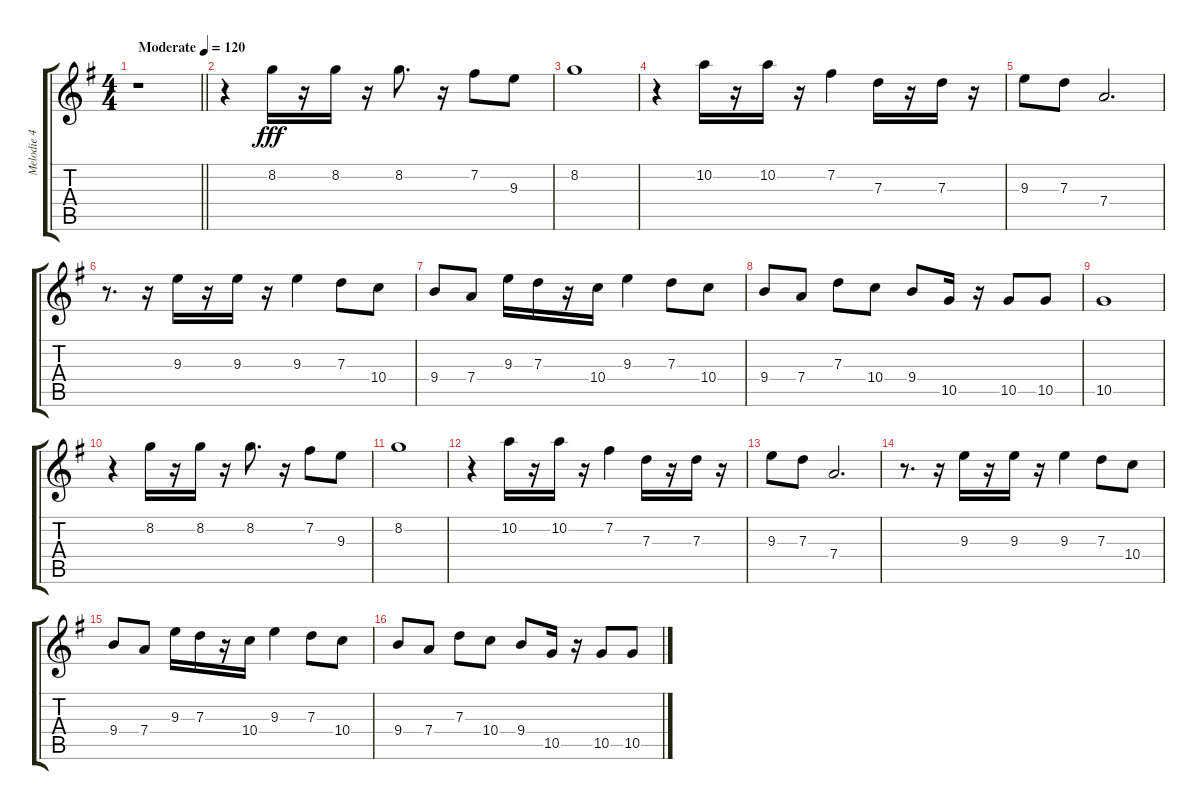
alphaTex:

\track ("Melodie 4" "Melodie 4") {instrument electricguitarjazz}
\staff {score tabs}
\tuning (E4 B3 G3 D3 A2 E2) {hide}
\ts (4 4)
\tempo (120 "Moderate")
\clef g2
\barLineRight lightlight
\ks g
r.1{dy fff instrument electricguitarjazz} |
\section ("" "")
r.4 8.2.16 r.16 8.2.16 r.16 8.2.8{d} r.16 7.2.8 9.3.8 |
8.2.1 |
r.4 10.2.16 r.16 10.2.16 r.16 7.2.4 7.3.16 r.16 7.3.16 r.16 |
9.3.8 7.3.8 7.4.2{d} |
r.8{d} r.16 9.3.16 r.16 9.3.16 r.16 9.3.4 7.3.8 10.4.8 |
9.4.8 7.4.8 9.3.16 7.3.16 r.16 10.4.16 9.3.4 7.3.8 10.4.8 |
9.4.8 7.4.8 7.3.8 10.4.8 9.4.8 10.5.16 r.16 10.5.8 10.5.8 |
10.5.1 |
r.4 8.2.16 r.16 8.2.16 r.16 8.2.8{d} r.16 7.2.8 9.3.8 |
8.2.1 |
r.4 10.2.16 r.16 10.2.16 r.16 7.2.4 7.3.16 r.16 7.3.16 r.16 |
9.3.8 7.3.8 7.4.2{d} |
r.8{d} r.16 9.3.16 r.16 9.3.16 r.16 9.3.4 7.3.8 10.4.8 |
9.4.8 7.4.8 9.3.16 7.3.16 r.16 10.4.16 9.3.4 7.3.8 10.4.8 |
9.4.8 7.4.8 7.3.8 10.4.8 9.4.8 10.5.16 r.16 10.5.8 10.5.8
